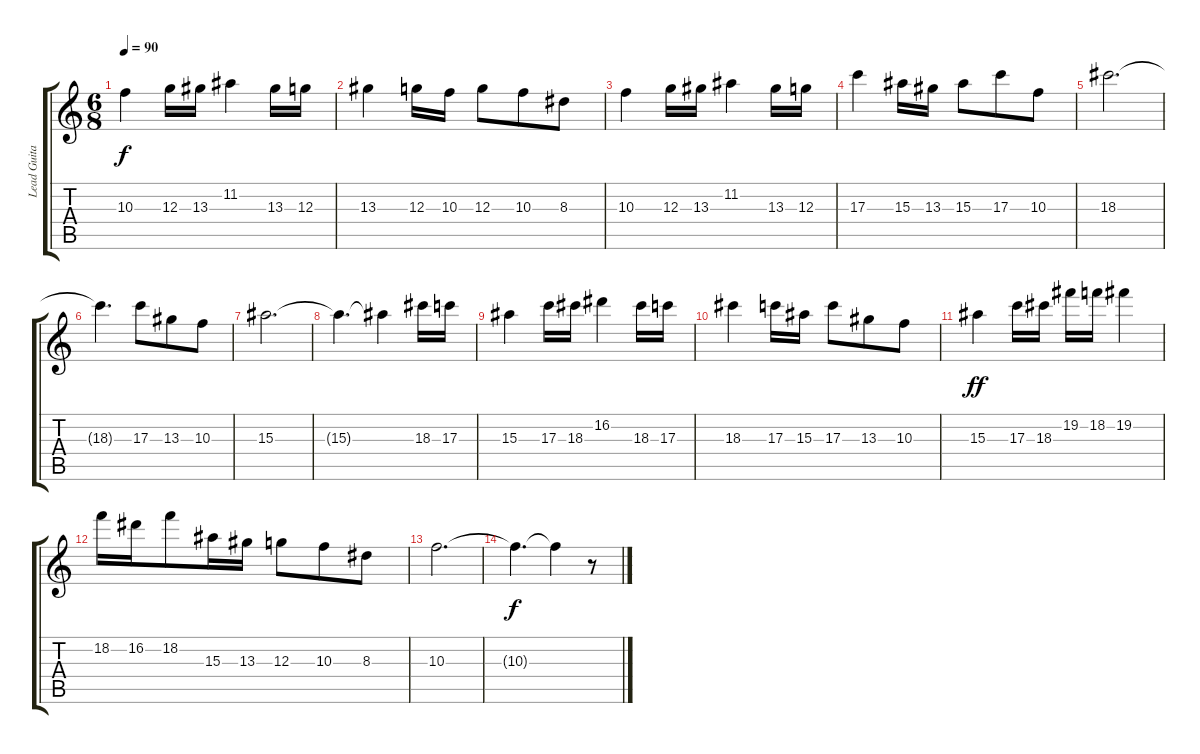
\track ("Lead Guitar" "Lead Guita") {instrument distortionguitar}
\staff {score tabs}
\tuning (E4 B3 G3 D3 A2 E2) {hide}
\ts (6 8)
\section ("" "")
\tempo 90
\clef g2
\ks c
10.3.4{dy f} 12.3.16 13.3.16 11.2.4 13.3.16 12.3.16 |
13.3.4 12.3.16 10.3.16 12.3.8 10.3.8 8.3.8 |
10.3.4 12.3.16 13.3.16 11.2.4 13.3.16 12.3.16 |
17.3.4 15.3.16 13.3.16 15.3.8 17.3.8 10.3.8 |
18.3.2{d} |
18.3{t}.4{d} 17.3.8 13.3.8 10.3.8 |
15.3.2{d} |
15.3{t}.4{d} 15.3{t}.4 18.3.16 17.3.16 |
15.3.4 17.3.16 18.3.16 16.2.4 18.3.16 17.3.16 |
18.3.4 17.3.16 15.3.16 17.3.8 13.3.8 10.3.8 |
15.3.4{dy ff} 17.3.16 18.3.16 19.2.16 18.2.16 19.2.4 |
18.2.16 16.2.16 18.2.8 15.3.16 13.3.16 12.3.8 10.3.8 8.3.8 |
10.3.2{d} |
10.3{t}.4{d dy f} 10.3{t}.4 r.8
